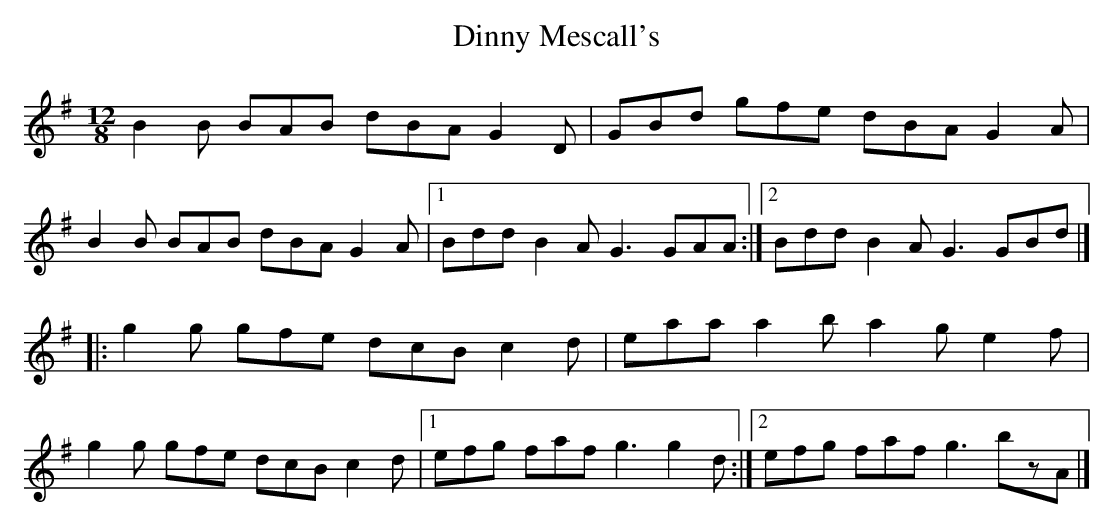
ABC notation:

X:1
T:Dinny Mescall's
M:12/8
L:1/8
K:G
B2B BAB dBA G2D|GBd gfe dBA G2A|
B2B BAB dBA G2A|[1 Bdd B2A G3 GAA:|[2 Bdd B2A G3 GBd|]
|:g2g gfe dcB c2d|eaa a2b a2g e2f|
g2g gfe dcB c2d|[1 efg faf g3 g2d:|][2 efg faf g3 bzA|]
